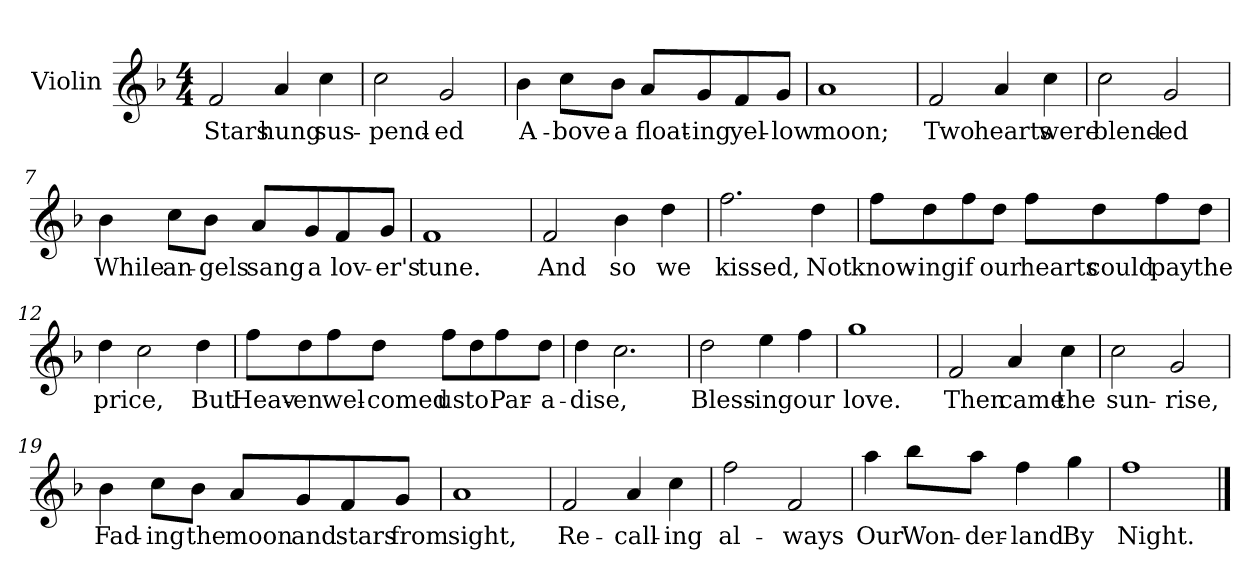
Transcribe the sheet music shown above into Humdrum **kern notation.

**kern	**text
*part1	*part1
*staff1	*staff1
*I"Violin	*
*I'Vln	*
*clefG2	*
*k[b-]	*
*F:	*
*M4/4	*
=1	=1
2f/	Stars
4a/	hung
4cc\	sus-
=2	=2
2cc\	-pend-
2g/	-ed
=3	=3
4b-\	A-
8cc\L	-bove
8b-\J	a
8a/L	float-
8g/	-ing
8f/	yel-
8g/J	-low
=4	=4
1a	moon;
!!LO:LB:g=z
=5	=5
2f/	Two
4a/	hearts
4cc\	were
=6	=6
2cc\	blend-
2g/	-ed
=7	=7
4b-\	While
8cc\L	an-
8b-\J	-gels
8a/L	sang
8g/	a
8f/	lov-
8g/J	-er's
=8	=8
1f	tune.
!!LO:LB:g=z
=9	=9
2f/	And
4b-\	so
4dd\	we
=10	=10
2.ff\	kissed,
4dd\	Not
=11	=11
8ff\L	know-
8dd\	-ing
8ff\	if
8dd\J	our
8ff\L	hearts
8dd\	could
8ff\	pay
8dd\J	the
=12	=12
4dd\	price,
2cc\	.
4dd\	But
!!LO:LB:g=z
=13	=13
8ff\L	Heav-
8dd\	-en
8ff\	wel-
8dd\J	-comed
8ff\L	us
8dd\	to
8ff\	Par-
8dd\J	-a-
=14	=14
4dd\	-dise,
2.cc\	.
=15	=15
2dd\	Bless-
4ee\	-ing
4ff\	our
=16	=16
1gg	love.
!!LO:LB:g=z
=17	=17
2f/	Then
4a/	came
4cc\	the
=18	=18
2cc\	sun-
2g/	-rise,
=19	=19
4b-\	Fad-
8cc\L	-ing
8b-\J	the
8a/L	moon
8g/	and
8f/	stars
8g/J	from
=20	=20
1a	sight,
!!LO:LB:g=z
=21	=21
2f/	Re-
4a/	-call-
4cc\	-ing
=22	=22
2ff\	al-
2f/	-ways
=23	=23
4aa\	Our
8bb-\L	Won-
8aa\J	-der-
4ff\	-land
4gg\	By
=24	=24
1ff	Night.
==	==
*-	*-
